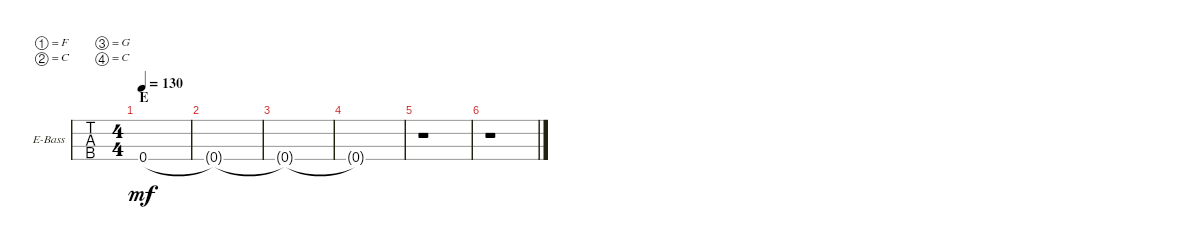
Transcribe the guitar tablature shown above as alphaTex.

\defaultSystemsLayout 4
\bracketExtendMode groupsimilarinstruments
\firstSystemTrackNameOrientation horizontal
\otherSystemsTrackNameOrientation horizontal
\track ("Bass" "E-Bass") {instrument electricbassfinger}
\staff {tabs}
\tuning (F2 C2 G1 C1)
\ts (4 4)
\section ("" "E")
\tempo 130
\clef f4
\ks c
0.4.1{dy mf} |
0.4{t}.1 |
0.4{t}.1 |
0.4{t}.1 |
r.1 |
r.1
